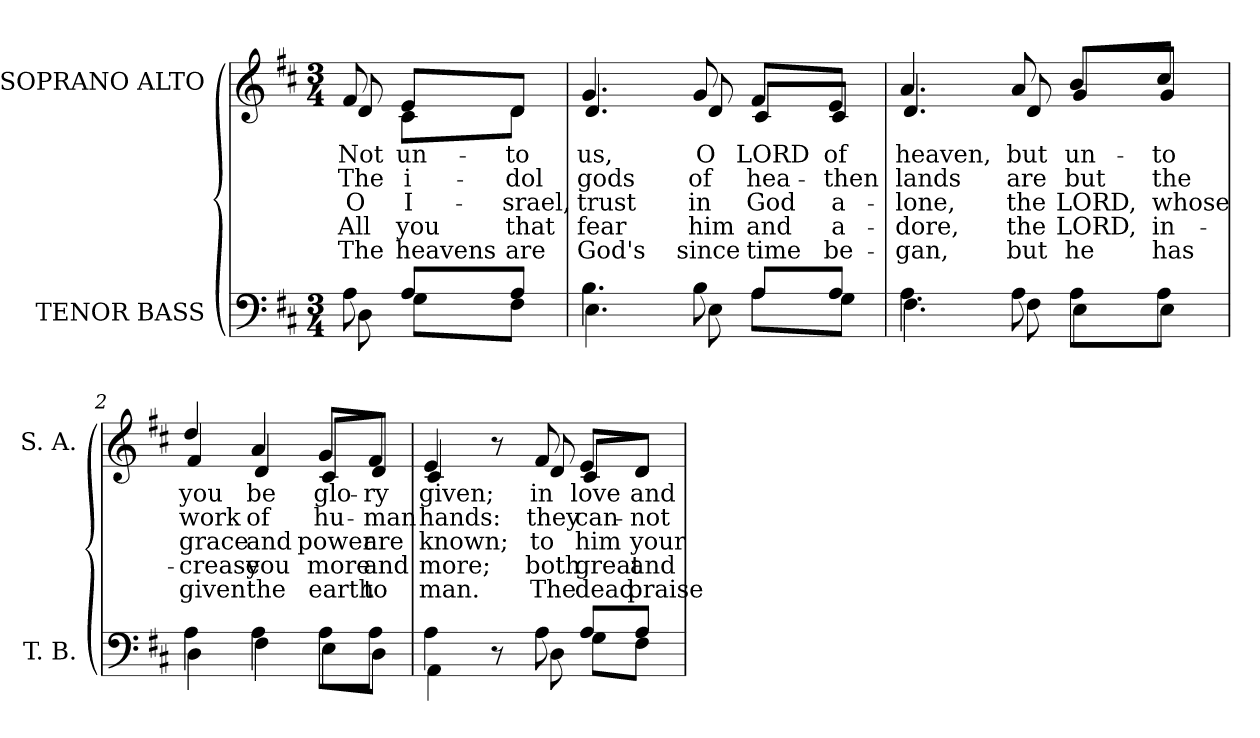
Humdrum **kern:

**kern	**kern	**text	**text	**text	**text	**text
*part2	*part1	*part1	*part1	*part1	*part1	*part1
*staff2	*staff1	*staff1	*staff1	*staff1	*staff1	*staff1
*I"TENOR BASS	*I"SOPRANO ALTO	*	*	*	*	*
*I'T. B.	*I'S. A.	*	*	*	*	*
!!LO:PB:g=z
*clefF4	*clefG2	*	*	*	*	*
*k[f#c#]	*k[f#c#]	*	*	*	*	*
*D:	*D:	*	*	*	*	*
*M3/4	*M3/4	*	*	*	*	*
=	=	=	=	=	=	=
*^	*	*	*	*	*	*
!	!	!LO:TX:b:cj:t=1	!	!	!	!	!
!	!	!LO:TX:b:cj:t=2	!	!	!	!	!
!	!	!LO:TX:b:cj:t=3	!	!	!	!	!
!	!	!LO:TX:b:cj:t=4	!	!	!	!	!
!	!	!LO:TX:b:cj:t=5	!	!	!	!	!
!	!	!	!LO:LY:b:color=#000000	!LO:LY:b:color=#000000	!LO:LY:b:color=#000000	!LO:LY:b:color=#000000	!LO:LY:b:color=#000000
*	*	*^	*	*	*	*	*
8Ai\	8Di\	8f#i/	8di/	Not	The	O	All	The
!	!	!	!	!LO:LY:b:color=#000000	!LO:LY:b:color=#000000	!LO:LY:b:color=#000000	!LO:LY:b:color=#000000	!LO:LY:b:color=#000000
8Ai/L	8Gi\L	8ei/L	8c#i\L	un-	i-	I-	you	heavens
!	!	!	!	!LO:LY:b:color=#000000	!LO:LY:b:color=#000000	!LO:LY:b:color=#000000	!LO:LY:b:color=#000000	!LO:LY:b:color=#000000
8Ai/J	8F#i\J	8di/J	8di\J	-to	-dol	-srael,	that	are
=	=	=	=	=	=	=	=	=
!	!	!	!	!LO:LY:b:color=#000000	!LO:LY:b:color=#000000	!LO:LY:b:color=#000000	!LO:LY:b:color=#000000	!LO:LY:b:color=#000000
4.Bi\	4.Ei\	4.gi/	4.di/	us,	gods	trust	fear	God's
!	!	!	!	!LO:LY:b:color=#000000	!LO:LY:b:color=#000000	!LO:LY:b:color=#000000	!LO:LY:b:color=#000000	!LO:LY:b:color=#000000
8Bi\	8Ei\	8gi/	8di/	O	of	in	him	since
!	!	!	!	!LO:LY:b:color=#000000	!LO:LY:b:color=#000000	!LO:LY:b:color=#000000	!LO:LY:b:color=#000000	!LO:LY:b:color=#000000
8Ai/L	8Ai\L	8f#i/L	8c#i/L	LORD	hea-	God	and	time
!	!	!	!	!LO:LY:b:color=#000000	!LO:LY:b:color=#000000	!LO:LY:b:color=#000000	!LO:LY:b:color=#000000	!LO:LY:b:color=#000000
8Ai/J	8Gi\J	8ei/J	8c#i/J	of	-then	a-	a-	be-
=1	=1	=1	=1	=1	=1	=1	=1	=1
!	!	!	!	!LO:LY:b:color=#000000	!LO:LY:b:color=#000000	!LO:LY:b:color=#000000	!LO:LY:b:color=#000000	!LO:LY:b:color=#000000
4.Ai\	4.F#i\	4.ai/	4.di/	heaven,	lands	-lone,	-dore,	-gan,
!	!	!	!	!LO:LY:b:color=#000000	!LO:LY:b:color=#000000	!LO:LY:b:color=#000000	!LO:LY:b:color=#000000	!LO:LY:b:color=#000000
8Ai\	8F#i\	8ai/	8di/	but	are	the	the	but
!	!	!	!	!LO:LY:b:color=#000000	!LO:LY:b:color=#000000	!LO:LY:b:color=#000000	!LO:LY:b:color=#000000	!LO:LY:b:color=#000000
8Ai\L	8Ei\L	8bi/L	8gi/L	un-	but	LORD,	LORD,	he
!	!	!	!	!LO:LY:b:color=#000000	!LO:LY:b:color=#000000	!LO:LY:b:color=#000000	!LO:LY:b:color=#000000	!LO:LY:b:color=#000000
8Ai\J	8Ei\J	8cc#i/J	8gi/J	-to	the	whose	in-	has
!!LO:LB:g=z	!!
=2	=2	=2	=2	=2	=2	=2	=2	=2
!	!	!	!	!LO:LY:b:color=#000000	!LO:LY:b:color=#000000	!LO:LY:b:color=#000000	!LO:LY:b:color=#000000	!LO:LY:b:color=#000000
4Ai\	4Di\	4ddi/	4f#i/	you	work	grace	-crease	given
!	!	!	!	!LO:LY:b:color=#000000	!LO:LY:b:color=#000000	!LO:LY:b:color=#000000	!LO:LY:b:color=#000000	!LO:LY:b:color=#000000
4Ai\	4F#i\	4ai/	4di/	be	of	and	you	the
!	!	!	!	!LO:LY:b:color=#000000	!LO:LY:b:color=#000000	!LO:LY:b:color=#000000	!LO:LY:b:color=#000000	!LO:LY:b:color=#000000
8Ai\L	8Ei\L	8gi/L	8c#i/L	glo-	hu-	power	more	earth
!	!	!	!	!LO:LY:b:color=#000000	!LO:LY:b:color=#000000	!LO:LY:b:color=#000000	!LO:LY:b:color=#000000	!LO:LY:b:color=#000000
8Ai\J	8Di\J	8f#i/J	8di/J	-ry	-man	are	and	to
=3	=3	=3	=3	=3	=3	=3	=3	=3
!	!	!	!	!LO:LY:b:color=#000000	!LO:LY:b:color=#000000	!LO:LY:b:color=#000000	!LO:LY:b:color=#000000	!LO:LY:b:color=#000000
4Ai\	4AAi\	4ei/	4c#i/	given;	hands:	known;	more;	man.
8r	8ryy	8r	8ryy	.	.	.	.	.
!	!	!	!	!LO:LY:b:color=#000000	!LO:LY:b:color=#000000	!LO:LY:b:color=#000000	!LO:LY:b:color=#000000	!LO:LY:b:color=#000000
8Ai\	8Di\	8f#i/	8di/	in	they	to	both	The
!	!	!	!	!LO:LY:b:color=#000000	!LO:LY:b:color=#000000	!LO:LY:b:color=#000000	!LO:LY:b:color=#000000	!LO:LY:b:color=#000000
8Ai/L	8Gi\L	8ei/L	8c#i/L	love	can-	him	great	dead
!	!	!	!	!LO:LY:b:color=#000000	!LO:LY:b:color=#000000	!LO:LY:b:color=#000000	!LO:LY:b:color=#000000	!LO:LY:b:color=#000000
8Ai/J	8F#i\J	8di/J	8di/J	and	-not	your	and	praise
*v	*v	*	*	*	*	*	*	*
*	*v	*v	*	*	*	*	*
=	=	=	=	=	=	=
*-	*-	*-	*-	*-	*-	*-
